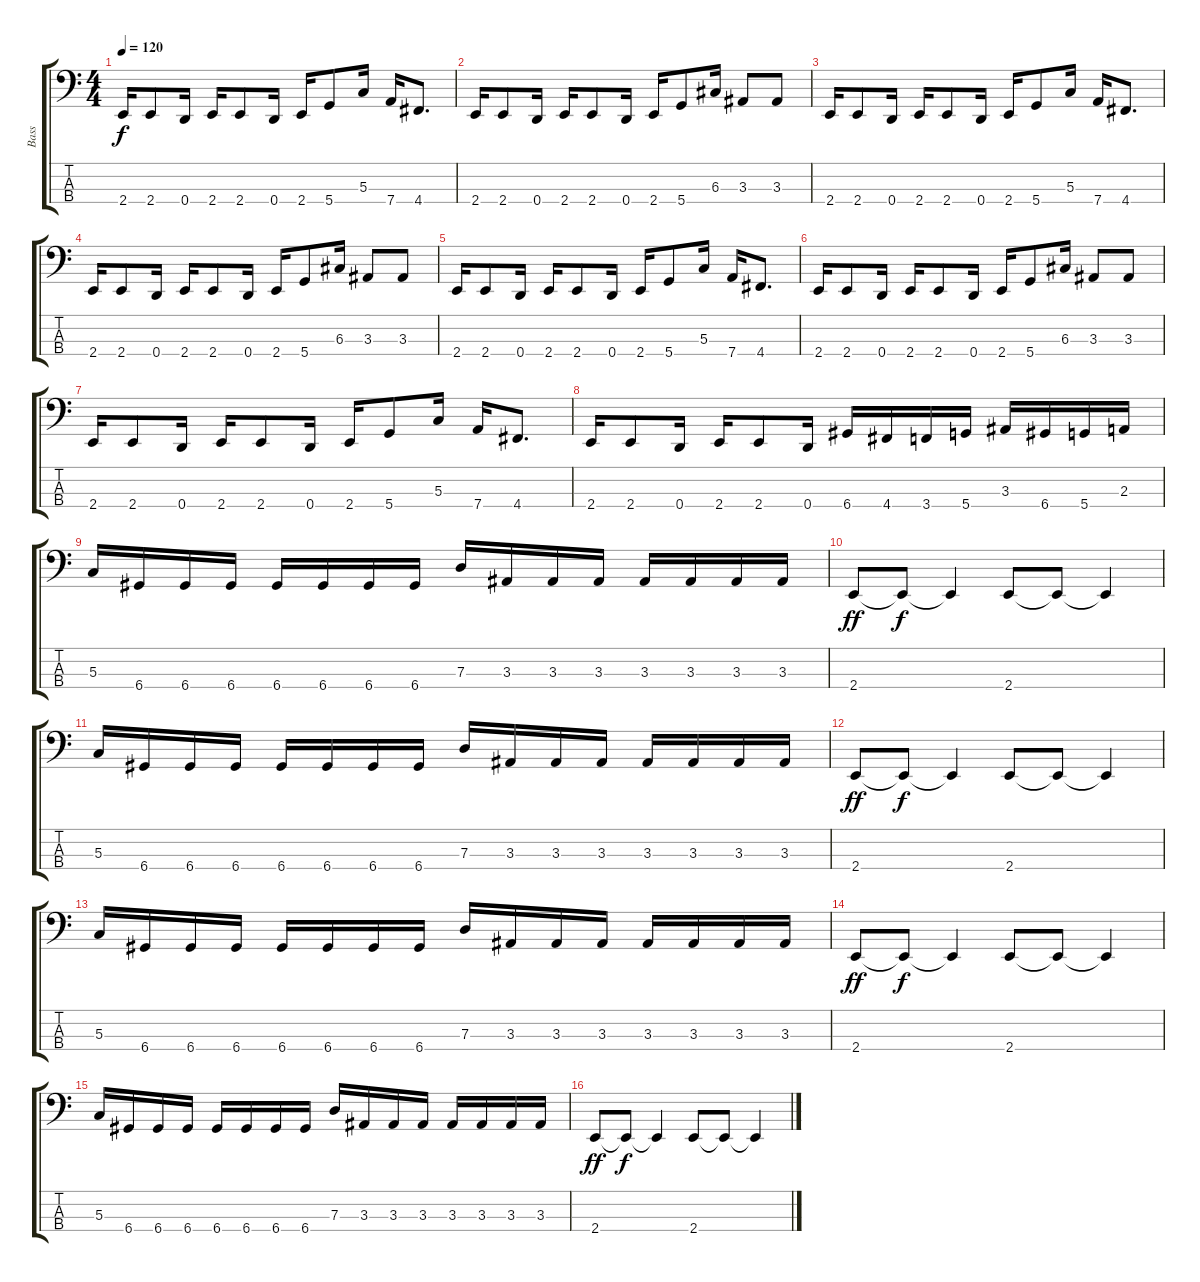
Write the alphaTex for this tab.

\track ("Bass" "Bass") {instrument electricbassfinger}
\staff {score tabs}
\tuning (F2 C2 G1 D1) {hide}
\ts (4 4)
\tempo 120
\clef f4
\ks c
2.4.16{dy f} 2.4.8 0.4.16 2.4.16 2.4.8 0.4.16 2.4.16 5.4.8 5.3.16 7.4.16 4.4.8{d} |
2.4.16 2.4.8 0.4.16 2.4.16 2.4.8 0.4.16 2.4.16 5.4.8 6.3.16 3.3.8 3.3.8 |
2.4.16 2.4.8 0.4.16 2.4.16 2.4.8 0.4.16 2.4.16 5.4.8 5.3.16 7.4.16 4.4.8{d} |
2.4.16 2.4.8 0.4.16 2.4.16 2.4.8 0.4.16 2.4.16 5.4.8 6.3.16 3.3.8 3.3.8 |
2.4.16 2.4.8 0.4.16 2.4.16 2.4.8 0.4.16 2.4.16 5.4.8 5.3.16 7.4.16 4.4.8{d} |
2.4.16 2.4.8 0.4.16 2.4.16 2.4.8 0.4.16 2.4.16 5.4.8 6.3.16 3.3.8 3.3.8 |
2.4.16 2.4.8 0.4.16 2.4.16 2.4.8 0.4.16 2.4.16 5.4.8 5.3.16 7.4.16 4.4.8{d} |
2.4.16 2.4.8 0.4.16 2.4.16 2.4.8 0.4.16 6.4.16 4.4.16 3.4.16 5.4.16 3.3.16 6.4.16 5.4.16 2.3.16 |
5.3.16 6.4.16 6.4.16 6.4.16 6.4.16 6.4.16 6.4.16 6.4.16 7.3.16 3.3.16 3.3.16 3.3.16 3.3.16 3.3.16 3.3.16 3.3.16 |
2.4.8{dy ff} 2.4{t}.8{dy f} 2.4{t}.4 2.4.8 2.4{t}.8 2.4{t}.4 |
5.3.16 6.4.16 6.4.16 6.4.16 6.4.16 6.4.16 6.4.16 6.4.16 7.3.16 3.3.16 3.3.16 3.3.16 3.3.16 3.3.16 3.3.16 3.3.16 |
2.4.8{dy ff} 2.4{t}.8{dy f} 2.4{t}.4 2.4.8 2.4{t}.8 2.4{t}.4 |
5.3.16 6.4.16 6.4.16 6.4.16 6.4.16 6.4.16 6.4.16 6.4.16 7.3.16 3.3.16 3.3.16 3.3.16 3.3.16 3.3.16 3.3.16 3.3.16 |
2.4.8{dy ff} 2.4{t}.8{dy f} 2.4{t}.4 2.4.8 2.4{t}.8 2.4{t}.4 |
5.3.16 6.4.16 6.4.16 6.4.16 6.4.16 6.4.16 6.4.16 6.4.16 7.3.16 3.3.16 3.3.16 3.3.16 3.3.16 3.3.16 3.3.16 3.3.16 |
2.4.8{dy ff} 2.4{t}.8{dy f} 2.4{t}.4 2.4.8 2.4{t}.8 2.4{t}.4
